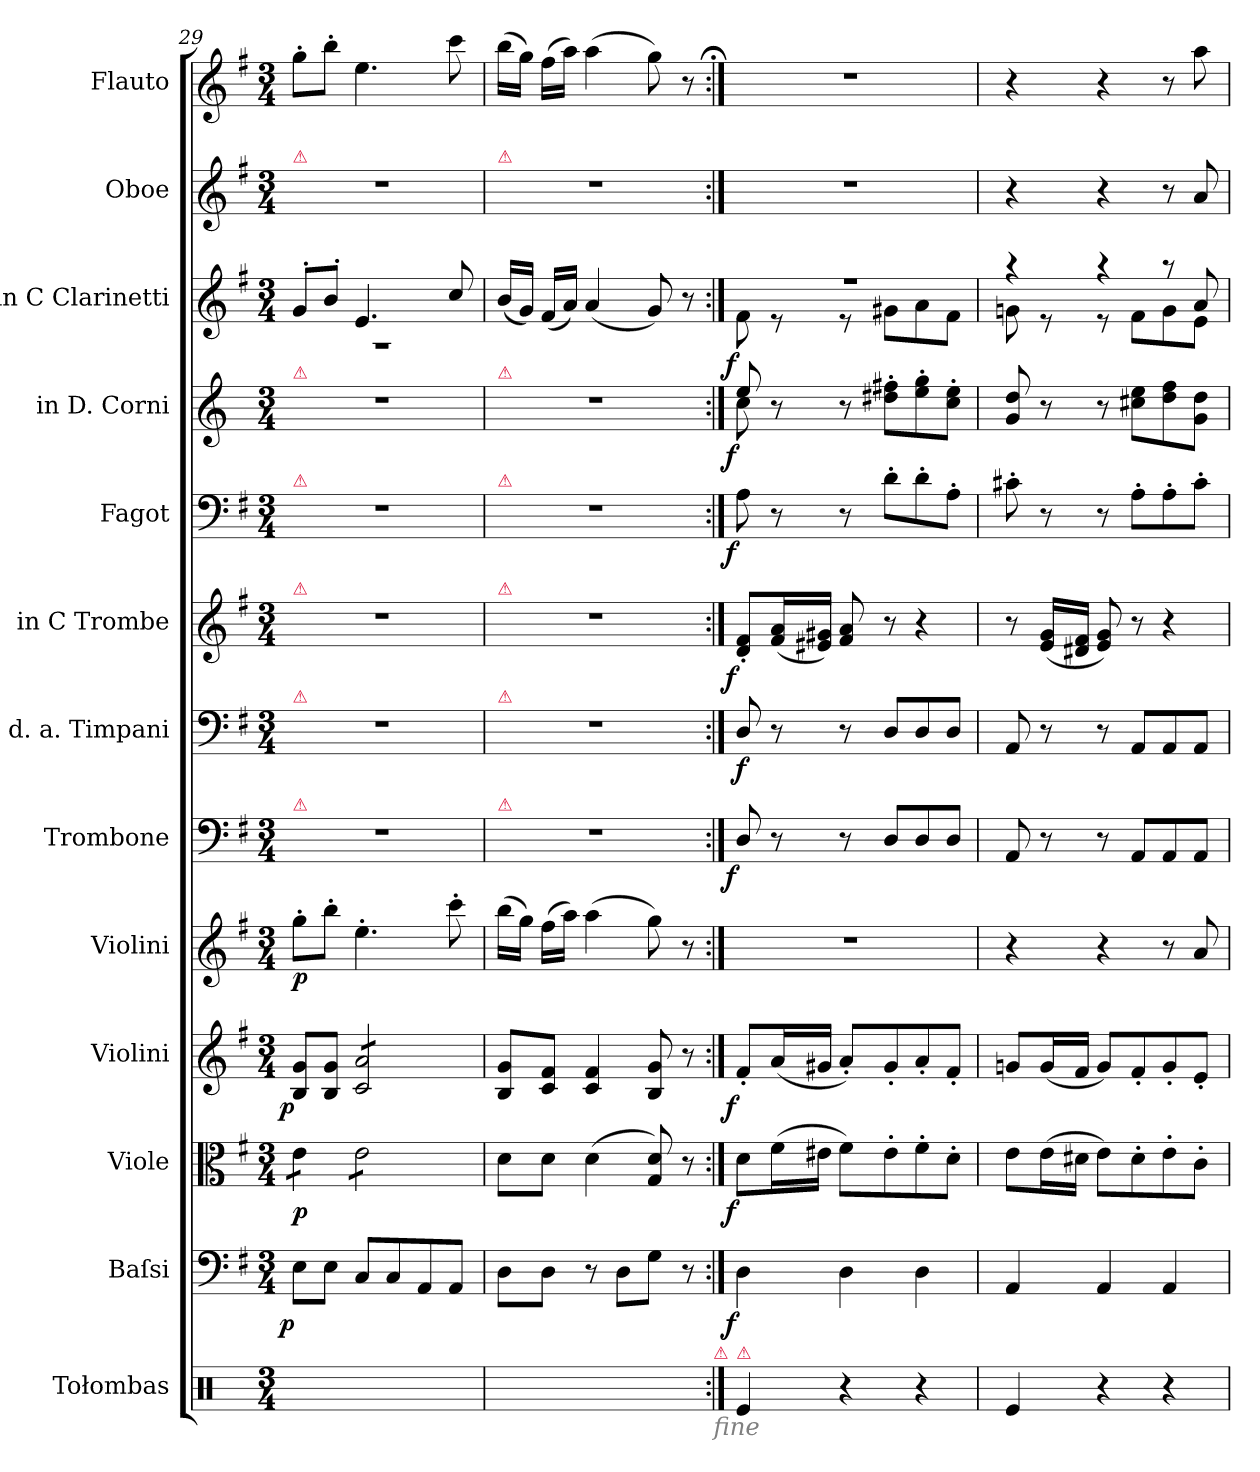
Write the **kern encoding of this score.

**kern	**kern	**dynam	**kern	**dynam	**kern	**dynam	**kern	**dynam	**kern	**dynam	**kern	**dynam	**kern	**dynam	**kern	**dynam	**kern	**dynam	**kern	**dynam	**kern	**kern
*part13	*part12	*part12	*part11	*part11	*part10	*part10	*part9	*part9	*part8	*part8	*part7	*part7	*part6	*part6	*part5	*part5	*part4	*part4	*part3	*part3	*part2	*part1
*staff13	*staff12	*staff12	*staff11	*staff11	*staff10	*staff10	*staff9	*staff9	*staff8	*staff8	*staff7	*staff7	*staff6	*staff6	*staff5	*staff5	*staff4	*staff4	*staff3	*staff3	*staff2	*staff1
*I"Tołombas	*I"Baſsi	*	*I"Viole	*	*I"Violini	*	*I"Violini	*	*I"Trombone	*	*I"d. a. Timpani	*	*I"in C Trombe	*	*I"Fagot	*	*I"in D. Corni	*	*I"in C Clarinetti	*	*I"Oboe	*I"Flauto
*	*	*	*	*	*I'Vln	*	*I'Vln	*	*I'Trb	*	*I'Timp	*	*	*	*	*	*	*	*I'Cl	*	*I'Ob	*I'Fl
*clefX	*clefF4	*	*clefC3	*	*clefG2	*	*clefG2	*	*clefF4	*	*clefF4	*	*clefG2	*	*clefF4	*	*clefG2	*	*clefG2	*	*clefG2	*clefG2
*	*	*	*	*	*	*	*	*	*	*	*	*	*	*	*	*	*ITrd6c10	*	*	*	*	*
*k[]	*k[f#]	*	*k[f#]	*	*k[f#]	*	*k[f#]	*	*k[f#]	*	*k[f#]	*	*k[f#]	*	*k[f#]	*	*k[f#c#]	*	*k[f#]	*	*k[f#]	*k[f#]
*M3/4	*M3/4	*	*M3/4	*	*M3/4	*	*M3/4	*	*M3/4	*	*M3/4	*	*M3/4	*	*M3/4	*	*M3/4	*	*M3/4	*	*M3/4	*M3/4
=29	=29	=29	=29	=29	=29	=29	=29	=29	=29	=29	=29	=29	=29	=29	=29	=29	=29	=29	=29	=29	=29	=29
*	*	*	*	*	*	*	*	*	*	*	*	*	*	*	*	*	*	*	*^	*	*	*
!	!	!	!	!	!	!	!	!	!	!	!	!	!	!	!	!	!	!	!	!	!	!LO:TX:a:color=crimson:t=⚠	!
!	!	!	!	!	!	!	!	!	!	!	!	!	!	!	!	!	!LO:TX:a:color=crimson:t=⚠	!	!	!	!	!	!
!	!	!	!	!	!	!	!	!	!	!	!	!	!	!	!LO:TX:a:color=crimson:t=⚠	!	!	!	!	!	!	!	!
!	!	!	!	!	!	!	!	!	!	!	!	!	!LO:TX:a:color=crimson:t=⚠	!	!	!	!	!	!	!	!	!	!
!	!	!	!	!	!	!	!	!	!	!	!LO:TX:a:color=crimson:t=⚠	!	!	!	!	!	!	!	!	!	!	!	!
!	!	!	!	!	!	!	!	!	!LO:TX:a:color=crimson:t=⚠	!	!	!	!	!	!	!	!	!	!	!	!	!	!
!	!	!LO:DY:b:rj	!	!LO:DY:b	!	!LO:DY:b:rj	!	!	!	!	!	!	!	!	!	!	!	!	!	!	!	!	!
*	*	*	*tremolo	*	*	*	*	*	*	*	*	*	*	*	*	*	*	*	*	*	*	*	*
2.ryy	8E\L	p	8e\L	p	8B/ 8g/L	p	8gg'\L	p	2.r	.	2.r	.	2.r	.	2.r	.	2.r	.	8g'/L	2.r	.	2.r	8gg'\L
.	8E\J	.	8e\J	.	8B/ 8g/J	.	8bb'\J	.	.	.	.	.	.	.	.	.	.	.	8b'/J	.	.	.	8bb'\J
*	*	*	*	*	*tremolo	*	*	*	*	*	*	*	*	*	*	*	*	*	*	*	*	*	*
.	8C/L	.	8e\L	.	8c/ 8a/L	.	4.ee'\	.	.	.	.	.	.	.	.	.	.	.	4.e/	.	.	.	4.ee\
.	8C/	.	8e\	.	8c/ 8a/	.	.	.	.	.	.	.	.	.	.	.	.	.	.	.	.	.	.
.	8AA/	.	8e\	.	8c/ 8a/	.	.	.	.	.	.	.	.	.	.	.	.	.	.	.	.	.	.
.	8AA/J	.	8e\J	.	8c/ 8a/J	.	8ccc'\	.	.	.	.	.	.	.	.	.	.	.	8cc/	.	.	.	8ccc\
*	*	*	*	*	*Xtremolo	*	*	*	*	*	*	*	*	*	*	*	*	*	*	*	*	*	*
*	*	*	*Xtremolo	*	*	*	*	*	*	*	*	*	*	*	*	*	*	*	*	*	*	*	*
*	*	*	*	*	*	*	*	*	*	*	*	*	*	*	*	*	*	*	*v	*v	*	*	*
=30	=30	=30	=30	=30	=30	=30	=30	=30	=30	=30	=30	=30	=30	=30	=30	=30	=30	=30	=30	=30	=30	=30
!	!	!	!	!	!	!	!	!	!	!	!	!	!	!	!	!	!	!	!	!	!LO:TX:a:color=crimson:t=⚠	!
!	!	!	!	!	!	!	!	!	!	!	!	!	!	!	!	!	!LO:TX:a:color=crimson:t=⚠	!	!	!	!	!
!	!	!	!	!	!	!	!	!	!	!	!	!	!	!	!LO:TX:a:color=crimson:t=⚠	!	!	!	!	!	!	!
!	!	!	!	!	!	!	!	!	!	!	!	!	!LO:TX:a:color=crimson:t=⚠	!	!	!	!	!	!	!	!	!
!	!	!	!	!	!	!	!	!	!	!	!LO:TX:a:color=crimson:t=⚠	!	!	!	!	!	!	!	!	!	!	!
!	!	!	!	!	!	!	!	!	!LO:TX:a:color=crimson:t=⚠	!	!	!	!	!	!	!	!	!	!	!	!	!
2.ryy	8D\L	.	8d\L	.	8B/ 8g/L	.	(>16bb\LL	.	2.r	.	2.r	.	2.r	.	2.r	.	2.r	.	(>16b/LL	.	2.r	(>16bb\LL
.	.	.	.	.	.	.	16gg\JJ)	.	.	.	.	.	.	.	.	.	.	.	16g/JJ)	.	.	16gg\JJ)
.	8D\J	.	8d\J	.	8c/ 8f#/J	.	(>16ff#\LL	.	.	.	.	.	.	.	.	.	.	.	(>16f#/LL	.	.	(>16ff#\LL
.	.	.	.	.	.	.	16aa\JJ)	.	.	.	.	.	.	.	.	.	.	.	16a/JJ)	.	.	16aa\JJ)
.	8r	.	(>4d\	.	4c/ 4f#/	.	(>4aa\	.	.	.	.	.	.	.	.	.	.	.	(>4a/	.	.	(>4aa\
.	8D\L	.	.	.	.	.	.	.	.	.	.	.	.	.	.	.	.	.	.	.	.	.
.	8G\J	.	8G/ 8d/)	.	8B/ 8g/	.	8gg\)	.	.	.	.	.	.	.	.	.	.	.	8g/)	.	.	8gg\)
.	8r	.	8r	.	8r	.	8r	.	.	.	.	.	.	.	.	.	.	.	8r	.	.	8r
!LO:TX:a:color=crimson:t=⚠	!	!	!	!	!	!	!	!	!	!	!	!	!	!	!	!	!	!	!	!	!	!
!LO:TX:b:i:color=grey:t=fine	!	!	!	!	!	!	!	!	!	!	!	!	!	!	!	!	!	!	!	!	!	!
=31:|!	=31:|!	=31:|!;	=31:|!	=31:|!;	=31:|!	=31:|!;	=31:|!	=31:|!;	=31:|!	=31:|!;	=31:|!	=31:|!;	=31:|!	=31:|!;	=31:|!	=31:|!;	=31:|!	=31:|!;	=31:|!	=31:|!;	=31:|!	=31:|!;
*	*	*	*	*	*	*	*	*	*	*	*	*	*	*	*	*	*^	*	*^	*	*	*
!LO:TX:a:color=crimson:t=⚠	!	!	!	!	!	!	!	!	!	!	!	!	!	!	!	!	!	!	!	!	!	!	!	!
!	!	!LO:DY:b:rj	!	!LO:DY:b:rj	!	!LO:DY:b:rj	!	!	!	!LO:DY:b:rj	!	!	!	!LO:DY:b:rj	!	!LO:DY:b:rj	!	!	!LO:DY:b:rj	!	!	!LO:DY:b:rj	!	!
4Re/	4D\	f	8d\L	f	8f#'/L	f	2.r	.	8D/	f	8D/	f	8d'/ 8f#'/L	f	8A\	f	8f#/	8d\	f	2.rff	8f#\	f	2.r	2.r
.	.	.	(>16f#\L	.	(<16a/L	.	.	.	8r	.	8r	.	(<16f#/ 16a/L	.	8r	.	8r	8ryy	.	.	8r	.	.	.
.	.	.	16e#X\JJ	.	16g#X/JJ	.	.	.	.	.	.	.	16e#X/ 16g#X/JJ)	.	.	.	.	.	.	.	.	.	.	.
4r	4D\	.	8f#\L)	.	8a'/L)	.	.	.	8r	.	8r	.	8f#/ 8a/	.	8r	.	8r	8ryy	.	.	8r	.	.	.
.	.	.	8e#'\	.	8g#'/	.	.	.	8D/L	.	8D/L	.	8r	.	8d'\L	.	8e#X'\ 8g#X'\L	8ryy	.	.	8g#X\L	.	.	.
4r	4D\	.	8f#'\	.	8a'/	.	.	.	8D/	.	8D/	.	4r	.	8d'\	.	8f#'\ 8a'\	8ryy	.	.	8a\	.	.	.
.	.	.	8d'\J	.	8f#'/J	.	.	.	8D/J	.	8D/J	.	.	.	8A'\J	.	8d'\ 8f#'\J	8ryy	.	.	8f#\J	.	.	.
*	*	*	*	*	*	*	*	*	*	*	*	*	*	*	*	*	*v	*v	*	*	*	*	*	*
=32	=32	=32	=32	=32	=32	=32	=32	=32	=32	=32	=32	=32	=32	=32	=32	=32	=32	=32	=32	=32	=32	=32	=32
4Re/	4AA/	.	8e\L	.	8gn/L	.	4r	.	8AA/	.	8AA/	.	8r	.	8c#X'\	.	8A/ 8e/	.	4raa	8gn\	.	4r	4r
.	.	.	(>16e\L	.	(<16g/L	.	.	.	8r	.	8r	.	(<16e/ 16g/LL	.	8r	.	8r	.	.	8r	.	.	.
.	.	.	16d#X\JJ	.	16f#/JJ	.	.	.	.	.	.	.	16d#X/ 16f#/JJ	.	.	.	.	.	.	.	.	.	.
4r	4AA/	.	8e\L)	.	8g/L)	.	4r	.	8r	.	8r	.	8e/ 8g/)	.	8r	.	8r	.	4raa	8r	.	4r	4r
.	.	.	8d#'\	.	8f#'/	.	.	.	8AA/L	.	8AA/L	.	8r	.	8A'\L	.	8d#X\ 8f#\L	.	.	8f#\L	.	.	.
4r	4AA/	.	8e'\	.	8g'/	.	8r	.	8AA/	.	8AA/	.	4r	.	8A'\	.	8e\ 8g\	.	8raa	8g\	.	8r	8r
.	.	.	8c'\J	.	8e'/J	.	8a/	.	8AA/J	.	8AA/J	.	.	.	8c#'\J	.	8A\ 8e\J	.	8a/	8e\J	.	8a/	8aa\
*	*	*	*	*	*	*	*	*	*	*	*	*	*	*	*	*	*	*	*v	*v	*	*	*
=	=	=	=	=	=	=	=	=	=	=	=	=	=	=	=	=	=	=	=	=	=	=
*-	*-	*-	*-	*-	*-	*-	*-	*-	*-	*-	*-	*-	*-	*-	*-	*-	*-	*-	*-	*-	*-	*-
